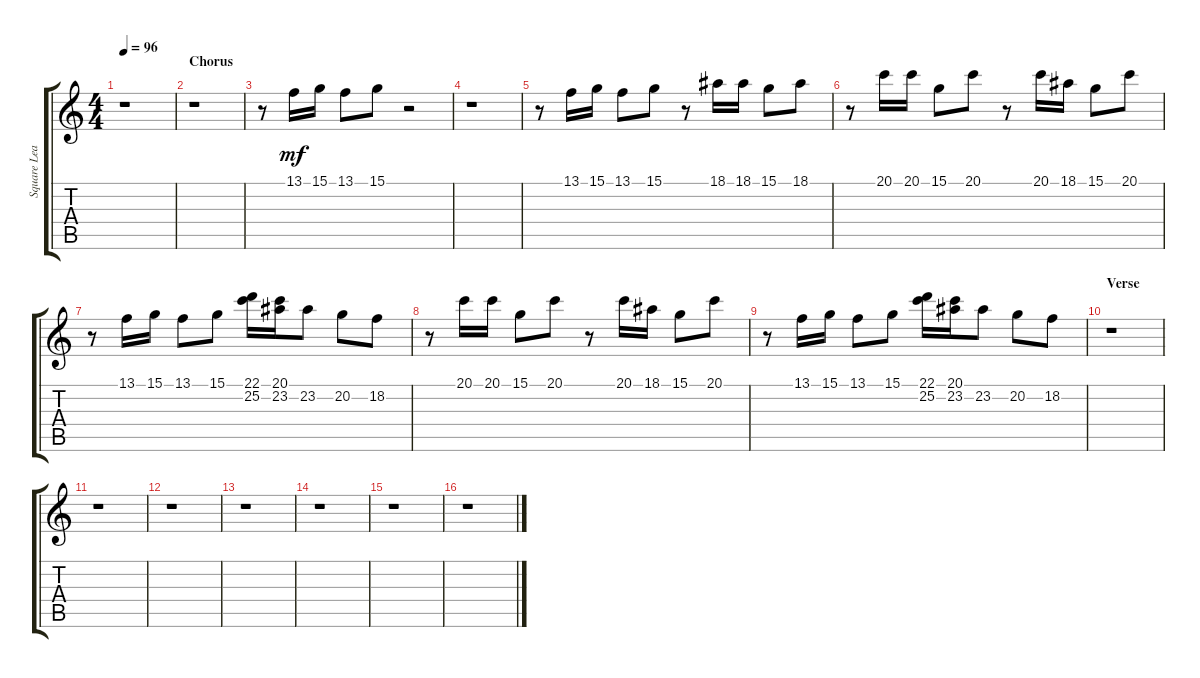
\track ("Square Lead (Staff 1)" "Square Lea") {instrument lead1square}
\staff {score tabs}
\tuning (E4 B3 G3 D3 A2 E2) {hide}
\ts (4 4)
\tempo 96
\clef g2
\ks aminor
r.1{dy mf} |
\section ("" "Chorus")
r.1 |
r.8 13.1.16 15.1.16 13.1.8 15.1.8 r.2 |
r.1 |
r.8 13.1.16 15.1.16 13.1.8 15.1.8 r.8 18.1.16 18.1.16 15.1.8 18.1.8 |
r.8 20.1.16 20.1.16 15.1.8 20.1.8 r.8 20.1.16 18.1.16 15.1.8 20.1.8 |
r.8 13.1.16 15.1.16 13.1.8 15.1.8 (22.1 25.2).16 (20.1 23.2).16 23.2.8 20.2.8 18.2.8 |
r.8 20.1.16 20.1.16 15.1.8 20.1.8 r.8 20.1.16 18.1.16 15.1.8 20.1.8 |
r.8 13.1.16 15.1.16 13.1.8 15.1.8 (22.1 25.2).16 (20.1 23.2).16 23.2.8 20.2.8 18.2.8 |
\section ("" "Verse")
r.1 |
r.1 |
r.1 |
r.1 |
r.1 |
r.1 |
r.1
